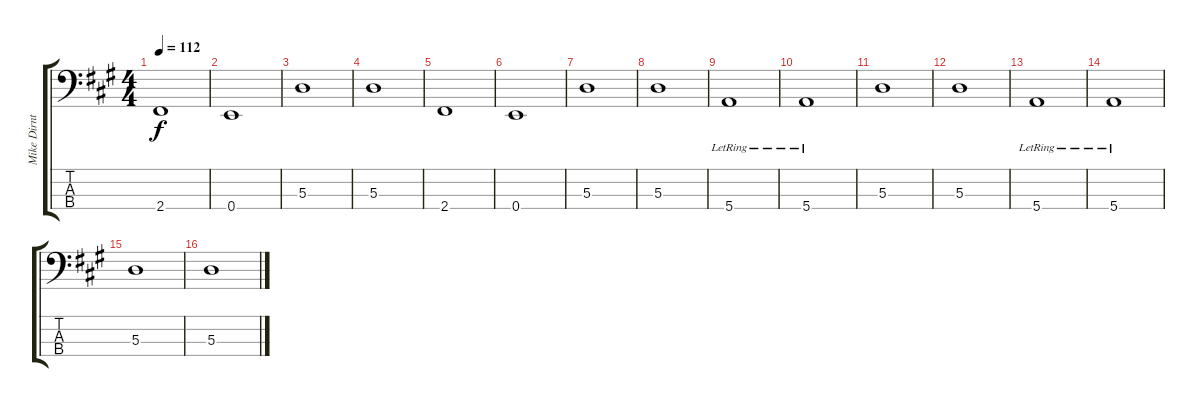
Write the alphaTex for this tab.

\track ("Mike Dirnt" "Mike Dirnt") {instrument electricbasspick}
\staff {score tabs}
\tuning (G2 D2 A1 E1) {hide}
\ts (4 4)
\tempo 112
\clef f4
\ks a
2.4.1{dy f} |
0.4.1 |
5.3.1 |
5.3.1 |
2.4.1 |
0.4.1 |
5.3.1 |
5.3.1 |
5.4{lr}.1 |
5.4{lr}.1 |
5.3.1 |
5.3.1 |
5.4{lr}.1 |
5.4{lr}.1 |
5.3.1 |
5.3.1
